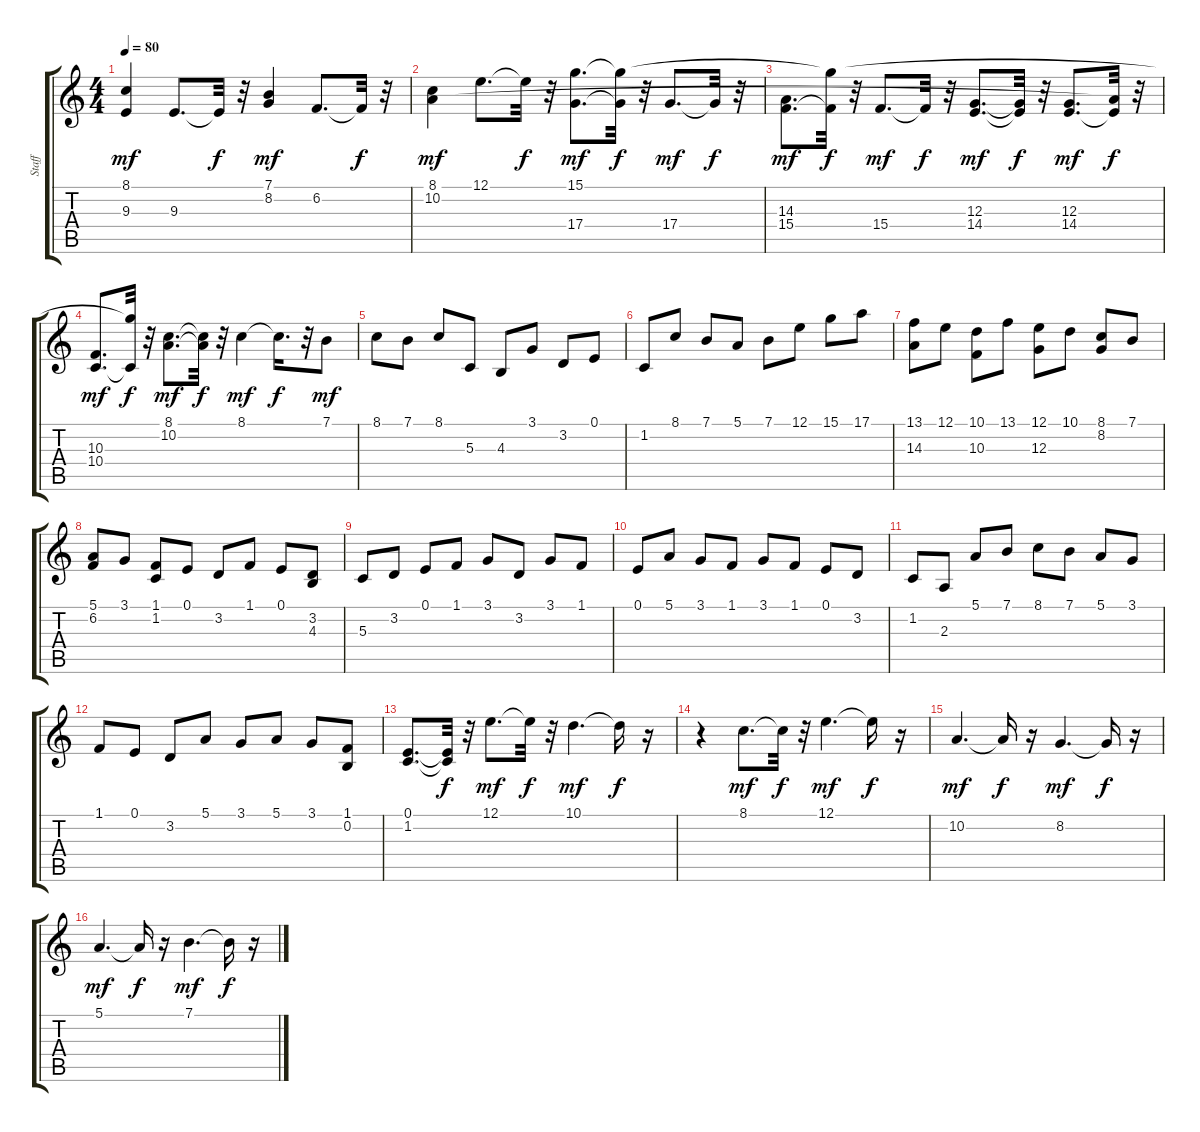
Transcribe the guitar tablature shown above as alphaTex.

\track ("Staff" "Staff") {instrument acousticgrandpiano}
\staff {score tabs}
\tuning (E4 B3 G3 D3 A2 E2) {hide}
\ts (4 4)
\tempo 80
\clef g2
\ks c
(8.1 9.3).4{dy mf} 9.3.8{d} 9.3{t}.32{dy f} r.32 (7.1 8.2).4{dy mf} 6.2.8{d} 6.2{t}.32{dy f} r.32 |
(8.1 10.2).4{dy mf} 12.1.8{d} 12.1{t}.32{dy f} r.32 (15.1 17.4).8{d dy mf} (15.1{t} 17.4{t}).32{dy f} r.32 17.4.8{d dy mf} 17.4{t}.32{dy f} r.32 |
(14.3 15.4).8{d dy mf} (15.1{t} 15.4{t}).32{dy f} r.32 15.4.8{d dy mf} 15.4{t}.32{dy f} r.32 (12.3 14.4).8{d dy mf} (12.3{t} 14.4{t}).32{dy f} r.32 (12.3 14.4).8{d dy mf} (10.2{t} 14.4{t}).32{dy f} r.32 |
(10.3 10.4).8{d dy mf} (15.1{t} 10.4{t}).32{dy f} r.32 (8.1 10.2).8{d dy mf} (8.1{t} 10.2{t}).32{dy f} r.32 8.1.4{dy mf} 8.1{t}.16{d dy f} r.32 7.1.8{dy mf} |
8.1.8 7.1.8 8.1.8 5.3.8 4.3.8 3.1.8 3.2.8 0.1.8 |
1.2.8 8.1.8 7.1.8 5.1.8 7.1.8 12.1.8 15.1.8 17.1.8 |
(13.1 14.3).8 12.1.8 (10.1 10.3).8 13.1.8 (12.1 12.3).8 10.1.8 (8.1 8.2).8 7.1.8 |
(5.1 6.2).8 3.1.8 (1.1 1.2).8 0.1.8 3.2.8 1.1.8 0.1.8 (3.2 4.3).8 |
5.3.8 3.2.8 0.1.8 1.1.8 3.1.8 3.2.8 3.1.8 1.1.8 |
0.1.8 5.1.8 3.1.8 1.1.8 3.1.8 1.1.8 0.1.8 3.2.8 |
1.2.8 2.3.8 5.1.8 7.1.8 8.1.8 7.1.8 5.1.8 3.1.8 |
1.1.8 0.1.8 3.2.8 5.1.8 3.1.8 5.1.8 3.1.8 (1.1 0.2).8 |
(0.1 1.2).8{d} (0.1{t} 1.2{t}).32{dy f} r.32 12.1.8{d dy mf} 12.1{t}.32{dy f} r.32 10.1.4{d dy mf} 10.1{t}.16{dy f} r.16 |
r.4 8.1.8{d dy mf} 8.1{t}.32{dy f} r.32 12.1.4{d dy mf} 12.1{t}.16{dy f} r.16 |
10.2.4{d dy mf} 10.2{t}.16{dy f} r.16 8.2.4{d dy mf} 8.2{t}.16{dy f} r.16 |
5.1.4{d dy mf} 5.1{t}.16{dy f} r.16 7.1.4{d dy mf} 7.1{t}.16{dy f} r.16
